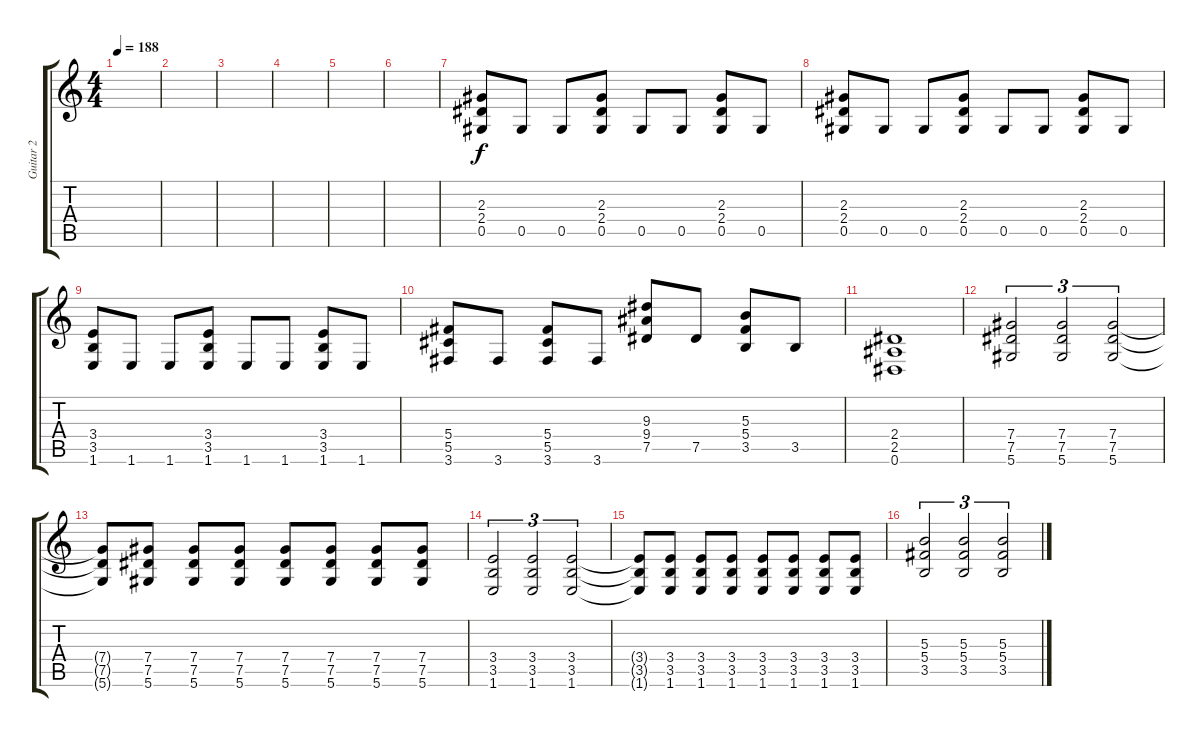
\track ("Guitar 2" "Guitar 2") {instrument distortionguitar}
\staff {score tabs}
\tuning (Eb4 Bb3 Gb3 Db3 Ab2 Eb2) {hide}
\ts (4 4)
\tempo 188
\clef g2
\ks c
|
|
|
|
|
|
(2.3 2.4 0.5).8 0.5.8 0.5.8 (2.3 2.4 0.5).8 0.5.8 0.5.8 (2.3 2.4 0.5).8 0.5.8 |
(2.3 2.4 0.5).8 0.5.8 0.5.8 (2.3 2.4 0.5).8 0.5.8 0.5.8 (2.3 2.4 0.5).8 0.5.8 |
(3.4 3.5 1.6).8 1.6.8 1.6.8 (3.4 3.5 1.6).8 1.6.8 1.6.8 (3.4 3.5 1.6).8 1.6.8 |
(5.4 5.5 3.6).8 3.6.8 (5.4 5.5 3.6).8 3.6.8 (9.3 9.4 7.5).8 7.5.8 (5.3 5.4 3.5).8 3.5.8 |
(2.4 2.5 0.6).1 |
(7.4 7.5 5.6).2{tu (3 2)} (7.4 7.5 5.6).2{tu (3 2)} (7.4 7.5 5.6).2{tu (3 2)} |
(7.4{t} 7.5{t} 5.6{t}).8 (7.4 7.5 5.6).8 (7.4 7.5 5.6).8 (7.4 7.5 5.6).8 (7.4 7.5 5.6).8 (7.4 7.5 5.6).8 (7.4 7.5 5.6).8 (7.4 7.5 5.6).8 |
(3.4 3.5 1.6).2{tu (3 2)} (3.4 3.5 1.6).2{tu (3 2)} (3.4 3.5 1.6).2{tu (3 2)} |
(3.4{t} 3.5{t} 1.6{t}).8 (3.4 3.5 1.6).8 (3.4 3.5 1.6).8 (3.4 3.5 1.6).8 (3.4 3.5 1.6).8 (3.4 3.5 1.6).8 (3.4 3.5 1.6).8 (3.4 3.5 1.6).8 |
(5.3 5.4 3.5).2{tu (3 2)} (5.3 5.4 3.5).2{tu (3 2)} (5.3 5.4 3.5).2{tu (3 2)}
